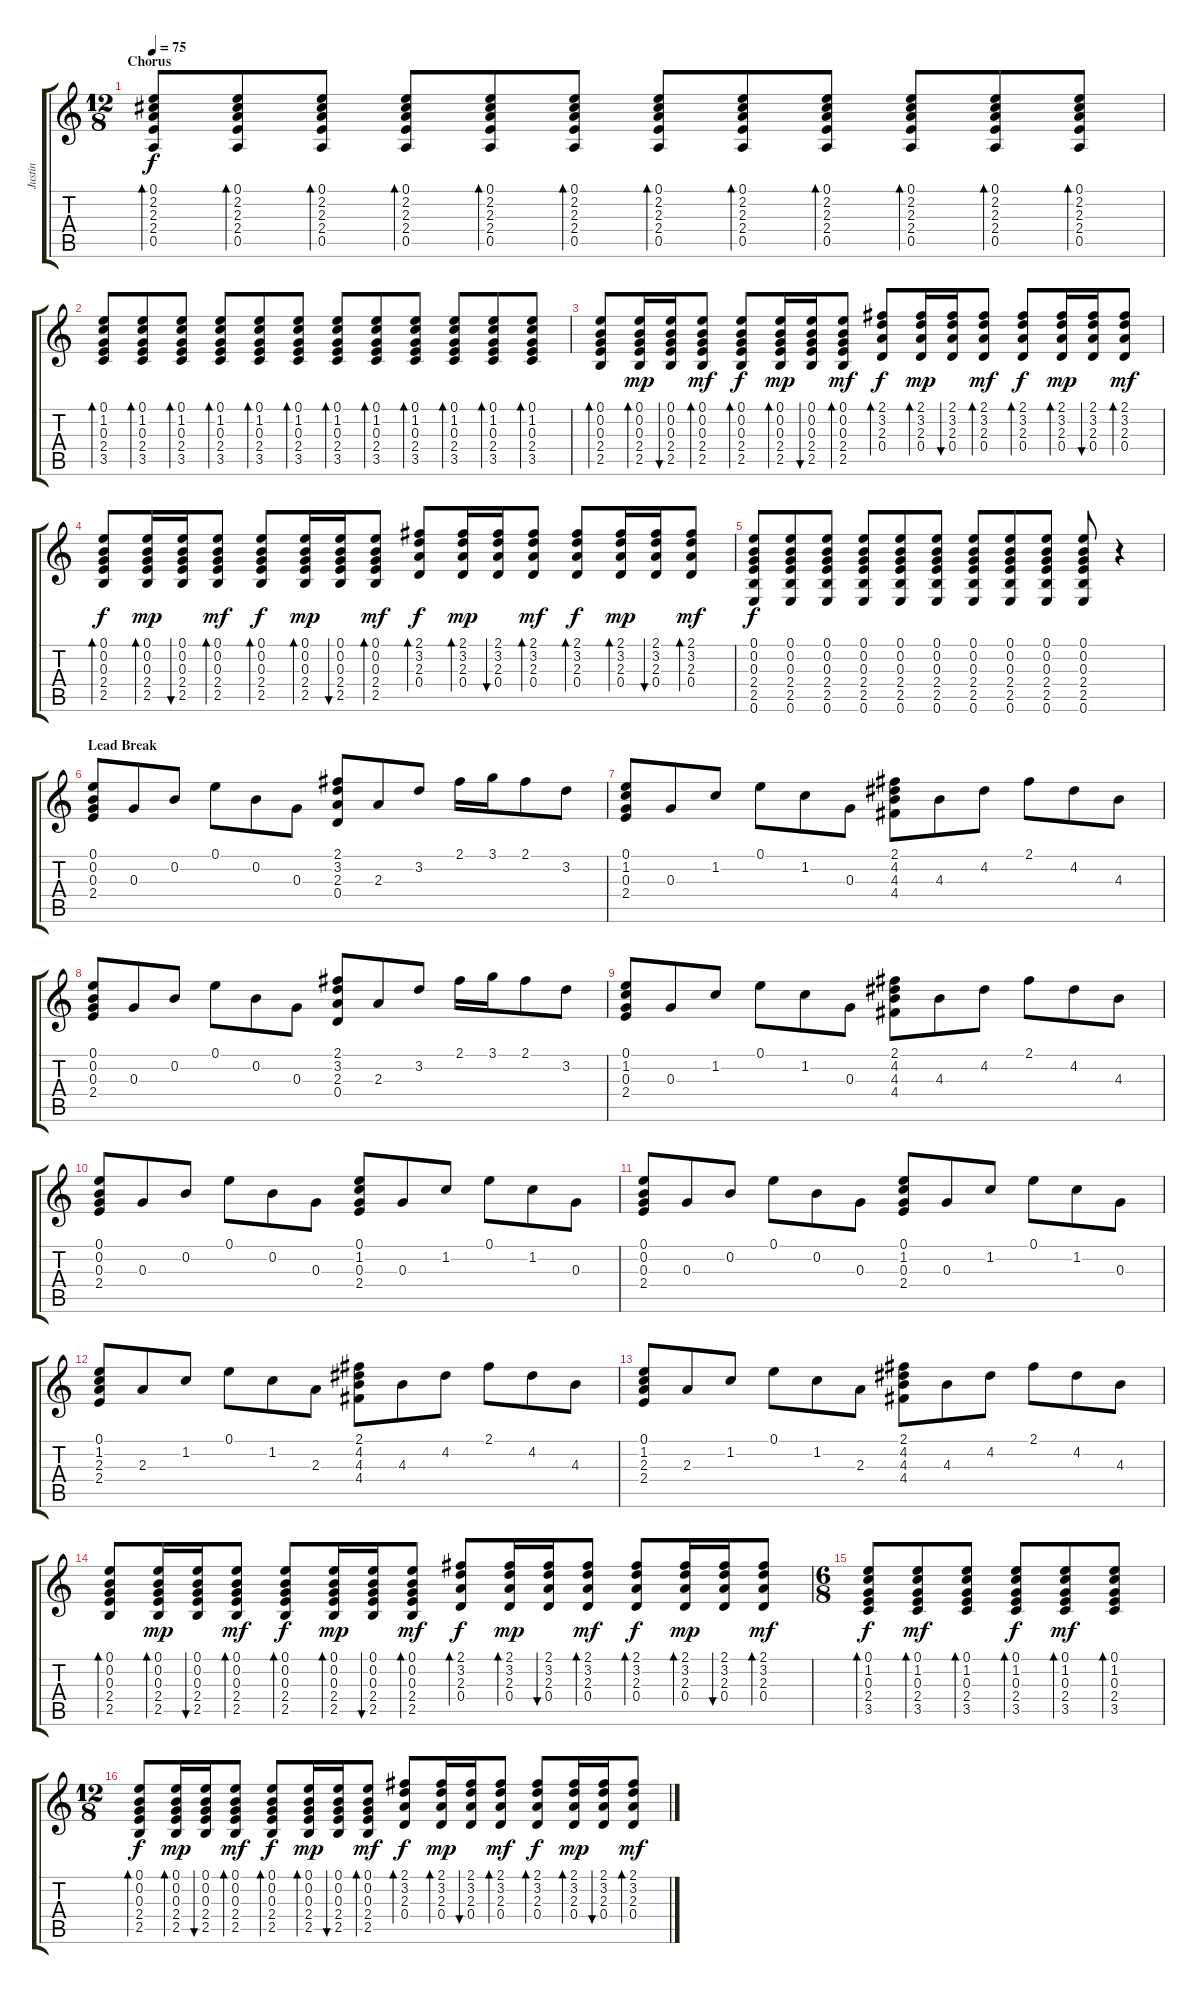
\track ("Justin" "Justin") {instrument acousticguitarsteel}
\staff {score tabs}
\tuning (E4 B3 G3 D3 A2 E2) {hide}
\ts (12 8)
\section ("" "Chorus")
\tempo 75
\clef g2
\ks c
(0.1 2.2 2.3 2.4 0.5).8{bd 60 dy f} (0.1 2.2 2.3 2.4 0.5).8{bd 60} (0.1 2.2 2.3 2.4 0.5).8{bd 60} (0.1 2.2 2.3 2.4 0.5).8{bd 60} (0.1 2.2 2.3 2.4 0.5).8{bd 60} (0.1 2.2 2.3 2.4 0.5).8{bd 60} (0.1 2.2 2.3 2.4 0.5).8{bd 60} (0.1 2.2 2.3 2.4 0.5).8{bd 60} (0.1 2.2 2.3 2.4 0.5).8{bd 60} (0.1 2.2 2.3 2.4 0.5).8{bd 60} (0.1 2.2 2.3 2.4 0.5).8{bd 60} (0.1 2.2 2.3 2.4 0.5).8{bd 60} |
(0.1 1.2 0.3 2.4 3.5).8{bd 60} (0.1 1.2 0.3 2.4 3.5).8{bd 60} (0.1 1.2 0.3 2.4 3.5).8{bd 60} (0.1 1.2 0.3 2.4 3.5).8{bd 60} (0.1 1.2 0.3 2.4 3.5).8{bd 60} (0.1 1.2 0.3 2.4 3.5).8{bd 60} (0.1 1.2 0.3 2.4 3.5).8{bd 60} (0.1 1.2 0.3 2.4 3.5).8{bd 60} (0.1 1.2 0.3 2.4 3.5).8{bd 60} (0.1 1.2 0.3 2.4 3.5).8{bd 60} (0.1 1.2 0.3 2.4 3.5).8{bd 60} (0.1 1.2 0.3 2.4 3.5).8{bd 60} |
(0.1 0.2 0.3 2.4 2.5).8{bd 60} (0.1 0.2 0.3 2.4 2.5).16{bd 60 dy mp} (0.1 0.2 0.3 2.4 2.5).16{bu 60} (0.1 0.2 0.3 2.4 2.5).8{bd 60 dy mf} (0.1 0.2 0.3 2.4 2.5).8{bd 60 dy f} (0.1 0.2 0.3 2.4 2.5).16{bd 60 dy mp} (0.1 0.2 0.3 2.4 2.5).16{bu 60} (0.1 0.2 0.3 2.4 2.5).8{bd 60 dy mf} (2.1 3.2 2.3 0.4).8{bd 60 dy f} (2.1 3.2 2.3 0.4).16{bd 60 dy mp} (2.1 3.2 2.3 0.4).16{bu 60} (2.1 3.2 2.3 0.4).8{bd 60 dy mf} (2.1 3.2 2.3 0.4).8{bd 60 dy f} (2.1 3.2 2.3 0.4).16{bd 60 dy mp} (2.1 3.2 2.3 0.4).16{bu 60} (2.1 3.2 2.3 0.4).8{bd 60 dy mf} |
(0.1 0.2 0.3 2.4 2.5).8{bd 60 dy f} (0.1 0.2 0.3 2.4 2.5).16{bd 60 dy mp} (0.1 0.2 0.3 2.4 2.5).16{bu 60} (0.1 0.2 0.3 2.4 2.5).8{bd 60 dy mf} (0.1 0.2 0.3 2.4 2.5).8{bd 60 dy f} (0.1 0.2 0.3 2.4 2.5).16{bd 60 dy mp} (0.1 0.2 0.3 2.4 2.5).16{bu 60} (0.1 0.2 0.3 2.4 2.5).8{bd 60 dy mf} (2.1 3.2 2.3 0.4).8{bd 60 dy f} (2.1 3.2 2.3 0.4).16{bd 60 dy mp} (2.1 3.2 2.3 0.4).16{bu 60} (2.1 3.2 2.3 0.4).8{bd 60 dy mf} (2.1 3.2 2.3 0.4).8{bd 60 dy f} (2.1 3.2 2.3 0.4).16{bd 60 dy mp} (2.1 3.2 2.3 0.4).16{bu 60} (2.1 3.2 2.3 0.4).8{bd 60 dy mf} |
(0.1 0.2 0.3 2.4 2.5 0.6).8{dy f} (0.1 0.2 0.3 2.4 2.5 0.6).8 (0.1 0.2 0.3 2.4 2.5 0.6).8 (0.1 0.2 0.3 2.4 2.5 0.6).8 (0.1 0.2 0.3 2.4 2.5 0.6).8 (0.1 0.2 0.3 2.4 2.5 0.6).8 (0.1 0.2 0.3 2.4 2.5 0.6).8 (0.1 0.2 0.3 2.4 2.5 0.6).8 (0.1 0.2 0.3 2.4 2.5 0.6).8 (0.1 0.2 0.3 2.4 2.5 0.6).8 r.4 |
\section ("" "Lead Break")
(0.1 0.2 0.3 2.4).8{volume 14} 0.3.8 0.2.8 0.1.8 0.2.8 0.3.8 (2.1 3.2 2.3 0.4).8 2.3.8 3.2.8 2.1.16 3.1.16 2.1.8 3.2.8 |
(0.1 1.2 0.3 2.4).8 0.3.8 1.2.8 0.1.8 1.2.8 0.3.8 (2.1 4.2 4.3 4.4).8 4.3.8 4.2.8 2.1.8 4.2.8 4.3.8 |
(0.1 0.2 0.3 2.4).8 0.3.8 0.2.8 0.1.8 0.2.8 0.3.8 (2.1 3.2 2.3 0.4).8 2.3.8 3.2.8 2.1.16 3.1.16 2.1.8 3.2.8 |
(0.1 1.2 0.3 2.4).8 0.3.8 1.2.8 0.1.8 1.2.8 0.3.8 (2.1 4.2 4.3 4.4).8 4.3.8 4.2.8 2.1.8 4.2.8 4.3.8 |
(0.1 0.2 0.3 2.4).8 0.3.8 0.2.8 0.1.8 0.2.8 0.3.8 (0.1 1.2 0.3 2.4).8 0.3.8 1.2.8 0.1.8 1.2.8 0.3.8 |
(0.1 0.2 0.3 2.4).8 0.3.8 0.2.8 0.1.8 0.2.8 0.3.8 (0.1 1.2 0.3 2.4).8 0.3.8 1.2.8 0.1.8 1.2.8 0.3.8 |
(0.1 1.2 2.3 2.4).8 2.3.8 1.2.8 0.1.8 1.2.8 2.3.8 (2.1 4.2 4.3 4.4).8 4.3.8 4.2.8 2.1.8 4.2.8 4.3.8 |
(0.1 1.2 2.3 2.4).8 2.3.8 1.2.8 0.1.8 1.2.8 2.3.8 (2.1 4.2 4.3 4.4).8 4.3.8 4.2.8 2.1.8 4.2.8 4.3.8 |
(0.1 0.2 0.3 2.4 2.5).8{bd 60 volume 10} (0.1 0.2 0.3 2.4 2.5).16{bd 60 dy mp} (0.1 0.2 0.3 2.4 2.5).16{bu 60} (0.1 0.2 0.3 2.4 2.5).8{bd 60 dy mf} (0.1 0.2 0.3 2.4 2.5).8{bd 60 dy f} (0.1 0.2 0.3 2.4 2.5).16{bd 60 dy mp} (0.1 0.2 0.3 2.4 2.5).16{bu 60} (0.1 0.2 0.3 2.4 2.5).8{bd 60 dy mf} (2.1 3.2 2.3 0.4).8{bd 60 dy f} (2.1 3.2 2.3 0.4).16{bd 60 dy mp} (2.1 3.2 2.3 0.4).16{bu 60} (2.1 3.2 2.3 0.4).8{bd 60 dy mf} (2.1 3.2 2.3 0.4).8{bd 60 dy f} (2.1 3.2 2.3 0.4).16{bd 60 dy mp} (2.1 3.2 2.3 0.4).16{bu 60} (2.1 3.2 2.3 0.4).8{bd 60 dy mf} |
\ts (6 8)
(0.1 1.2 0.3 2.4 3.5).8{bd 60 dy f} (0.1 1.2 0.3 2.4 3.5).8{bd 60 dy mf} (0.1 1.2 0.3 2.4 3.5).8{bd 60} (0.1 1.2 0.3 2.4 3.5).8{bd 60 dy f} (0.1 1.2 0.3 2.4 3.5).8{bd 60 dy mf} (0.1 1.2 0.3 2.4 3.5).8{bd 60} |
\ts (12 8)
(0.1 0.2 0.3 2.4 2.5).8{bd 60 dy f} (0.1 0.2 0.3 2.4 2.5).16{bd 60 dy mp} (0.1 0.2 0.3 2.4 2.5).16{bu 60} (0.1 0.2 0.3 2.4 2.5).8{bd 60 dy mf} (0.1 0.2 0.3 2.4 2.5).8{bd 60 dy f} (0.1 0.2 0.3 2.4 2.5).16{bd 60 dy mp} (0.1 0.2 0.3 2.4 2.5).16{bu 60} (0.1 0.2 0.3 2.4 2.5).8{bd 60 dy mf} (2.1 3.2 2.3 0.4).8{bd 60 dy f} (2.1 3.2 2.3 0.4).16{bd 60 dy mp} (2.1 3.2 2.3 0.4).16{bu 60} (2.1 3.2 2.3 0.4).8{bd 60 dy mf} (2.1 3.2 2.3 0.4).8{bd 60 dy f} (2.1 3.2 2.3 0.4).16{bd 60 dy mp} (2.1 3.2 2.3 0.4).16{bu 60} (2.1 3.2 2.3 0.4).8{bd 60 dy mf}
